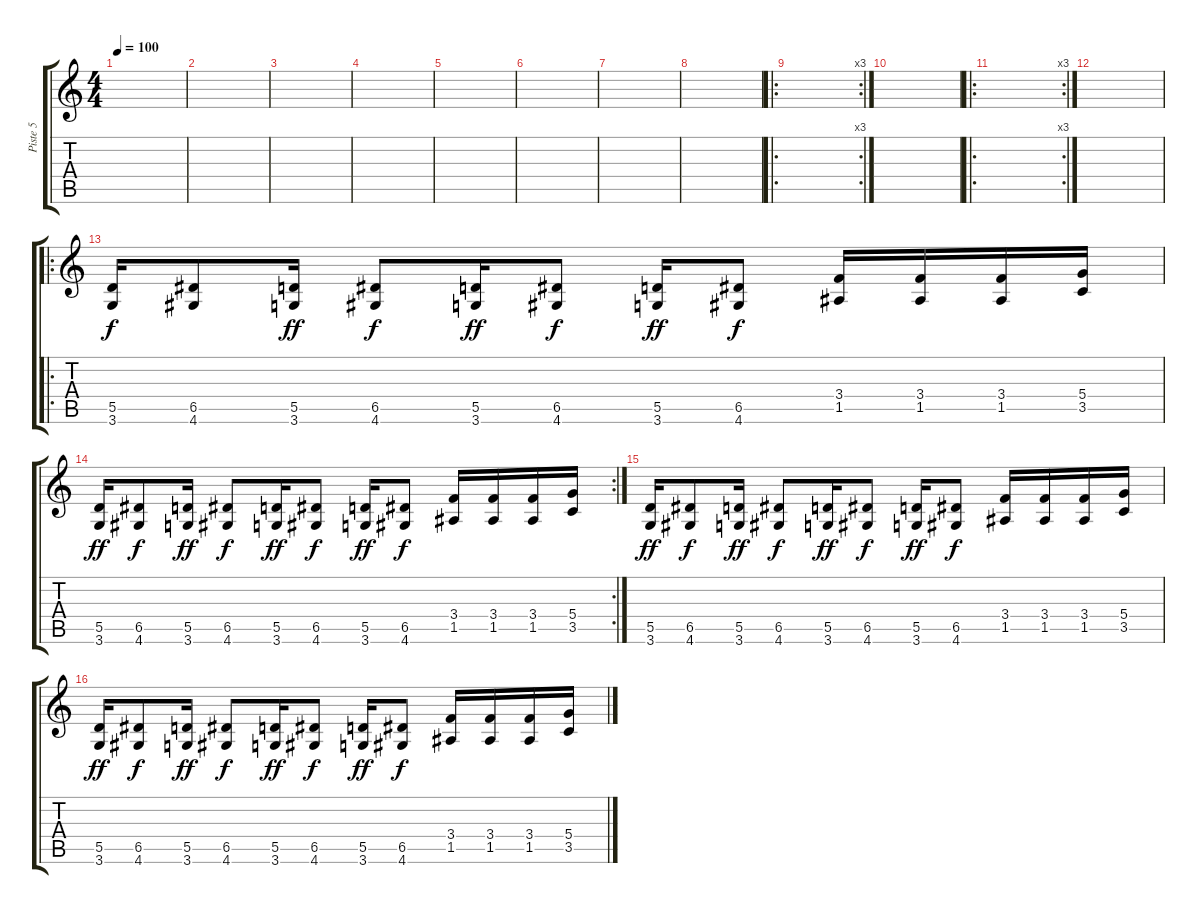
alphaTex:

\track ("Piste 5" "Piste 5") {instrument distortionguitar}
\staff {score tabs}
\tuning (E4 B3 G3 D3 A2 E2) {hide}
\ts (4 4)
\tempo 100
\clef g2
\ks c
|
|
|
|
|
|
|
|
\ro
\rc 3
|
|
\ro
\rc 3
|
|
\ro
(5.5 3.6).16 (6.5 4.6).8{dy f} (5.5 3.6).16{dy ff} (6.5 4.6).8{dy f} (5.5 3.6).16{dy ff} (6.5 4.6).8{dy f} (5.5 3.6).16{dy ff} (6.5 4.6).8{dy f} (3.4 1.5).16 (3.4 1.5).16 (3.4 1.5).16 (5.4 3.5).16 |
\rc 2
(5.5 3.6).16{dy ff} (6.5 4.6).8{dy f} (5.5 3.6).16{dy ff} (6.5 4.6).8{dy f} (5.5 3.6).16{dy ff} (6.5 4.6).8{dy f} (5.5 3.6).16{dy ff} (6.5 4.6).8{dy f} (3.4 1.5).16 (3.4 1.5).16 (3.4 1.5).16 (5.4 3.5).16 |
(5.5 3.6).16{dy ff} (6.5 4.6).8{dy f} (5.5 3.6).16{dy ff} (6.5 4.6).8{dy f} (5.5 3.6).16{dy ff} (6.5 4.6).8{dy f} (5.5 3.6).16{dy ff} (6.5 4.6).8{dy f} (3.4 1.5).16 (3.4 1.5).16 (3.4 1.5).16 (5.4 3.5).16 |
(5.5 3.6).16{dy ff} (6.5 4.6).8{dy f} (5.5 3.6).16{dy ff} (6.5 4.6).8{dy f} (5.5 3.6).16{dy ff} (6.5 4.6).8{dy f} (5.5 3.6).16{dy ff} (6.5 4.6).8{dy f} (3.4 1.5).16 (3.4 1.5).16 (3.4 1.5).16 (5.4 3.5).16
